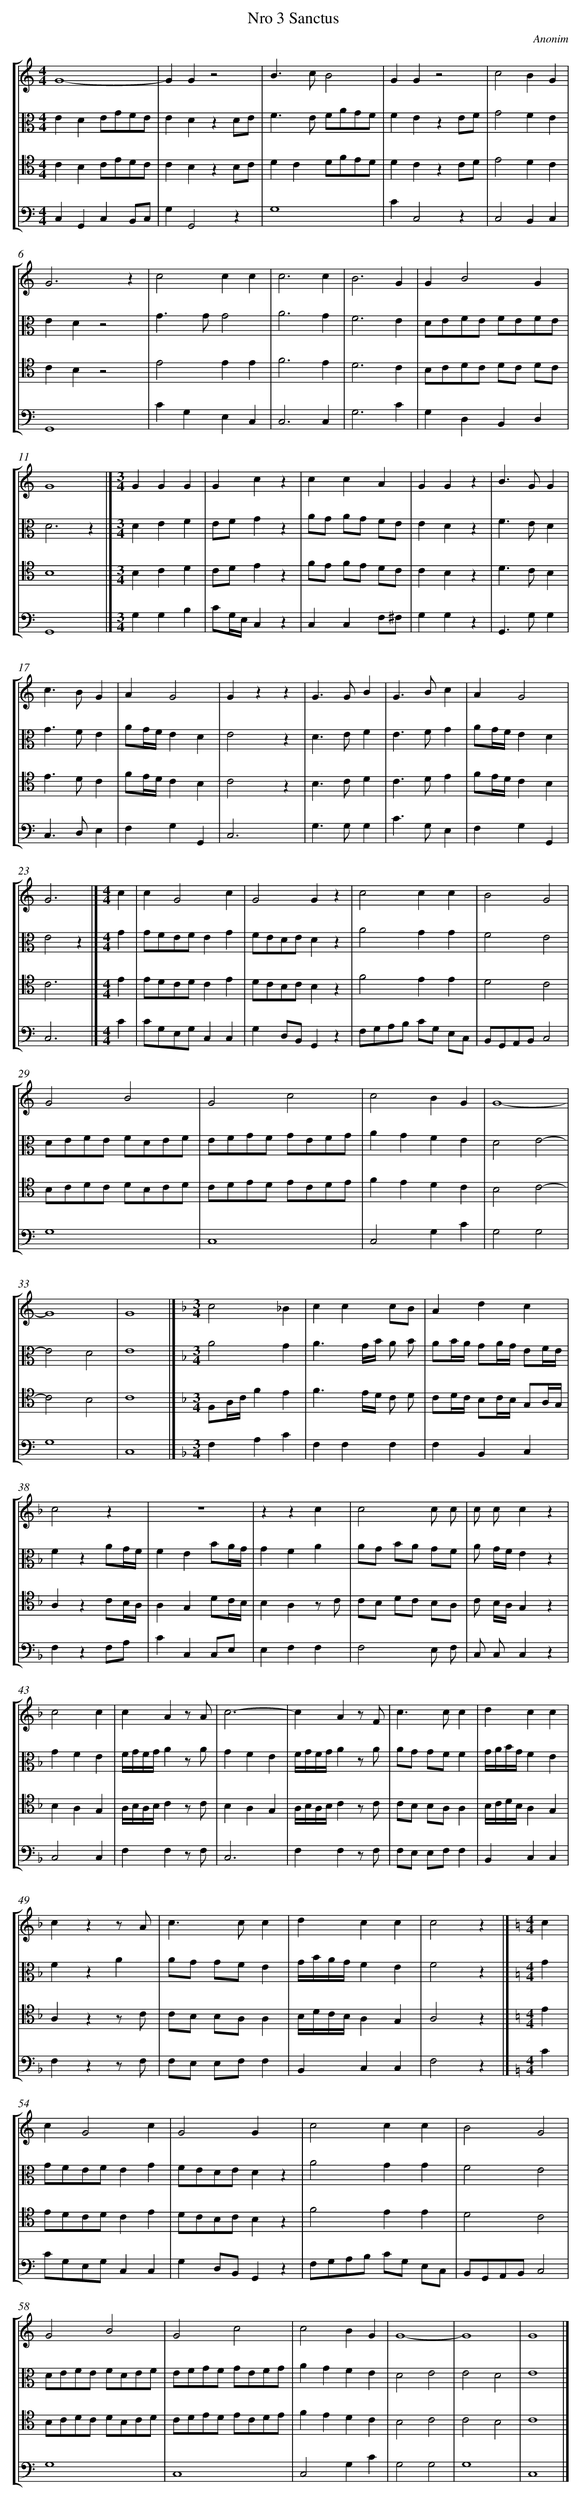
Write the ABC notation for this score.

X:1
T: Nro 3 Sanctus
C: Anonim
L: 1/8
M: 4/4
%%staves [1 2 3 4]
V: 1
V: 2 clef=alto
V: 3 clef=tenor
V: 4 clef=bass
K: C
[V:1] G8- |
[V:2] E2D2EGFE |
[V:3] C2B,2CEDC |
[V:4] C,2G,,2C,2B,,C, |
[V:1] G2G2z4 |
[V:2] E2D2z2DE |
[V:3] C2B,2z2B,C |
[V:4] G,2G,,4z2 |
[V:1] B2>c2B4 |
[V:2] F2>E2 FAGF |
[V:3] D2C2DFED |
[V:4] G,8 |
[V:1] G2G2z4 |
[V:2] F2E2z2EF |
[V:3] D2C2z2CD |
[V:4] C2C,4z2 |
[V:1] c4B2G2 |
[V:2] G4F2E2 |
[V:3] E4D2C2 |
[V:4] C,4B,,2C,2 |
[V:1] G6z2 |
[V:2] E2D2z4 |
[V:3] C2B,2z4 |
[V:4] G,,8 |
[V:1] c4c2c2 |
[V:2] G2>G2G4 |
[V:3] E4E2E2 |
[V:4] C2G,2E,2C,2 |
[V:1] c6c2 |
[V:2] A6G2 |
[V:3] F6E2 |
[V:4] C,6C,2 |
[V:1] B6G2 |
[V:2] F6E2 |
[V:3] D6C2 |
[V:4] G,6C2 |
[V:1] G2B4G2 |
[V:2] DEFE FEFE |
[V:3] B,CDC DC DC |
[V:4] G,2D,2B,,2D,2 |
[V:1] G8 |]
[V:2] D6z2 |]
[V:3] B,8 |]
[V:4] G,,8 |]
[V:1] [M:3/4]G2G2G2 [I:setbarnb 13]|
[V:2] [M:3/4]D2E2F2 |
[V:3] [M:3/4]B,2C2D2 |
[V:4] [M:3/4]G,2G,2B,2 |
[V:1] G2c2z2 |
[V:2] EFG2z2 |
[V:3] CDE2z2 |
[V:4] CG,/E,/C,2z2 |
[V:1] c2c2A2 |
[V:2] AG AG FE |
[V:3] FE FE DC |
[V:4] C,2C,2F,^F, |
[V:1] G2G2z2 |
[V:2] E2D2z2 |
[V:3] C2B,2z2 |
[V:4] G,2G,2z2 |
[V:1] B2>G2G2 |
[V:2] F2>E2D2 |
[V:3] D2>C2B,2 |
[V:4] G,,2>G,2G,2 |
[V:1] c2>B2G2 |
[V:2] G2>F2E2 |
[V:3] E2>D2C2 |
[V:4] C,2>D,2E,2 |
[V:1] A2G4 |
[V:2] AG/F/E2D2 |
[V:3] FE/D/C2B,2 |
[V:4] F,2G,2G,,2 |
[V:1] G2z2z2 |
[V:2] E4z2 |
[V:3] C4z2 |
[V:4] C,6 |
[V:1] G2>G2B2 |
[V:2] D2>E2F2 |
[V:3] B,2>C2D2 |
[V:4] G,2>G,2G,2 |
[V:1] G2>B2c2 |
[V:2] E2>F2G2 |
[V:3] C2>D2E2 |
[V:4] C2>G,2E,2 |
[V:1] A2G4 |
[V:2] AG/F/E2D2 |
[V:3] FE/D/C2B,2 |
[V:4] F,2G,2G,,2 |
[V:1] G6 |]
[V:2] E4z2 |]
[V:3] C6 |]
[V:4] C,6 |]
[V:1] [M:4/4]c2 [I:setbarnb 25]|
[V:2] [M:4/4]G2 |
[V:3] [M:4/4]E2 |
[V:4] [M:4/4]C2 |
[V:1] c2G4c2 |
[V:2] GFEFE2G2 |
[V:3] EDCDC2E2 |
[V:4] CG,E,G,C,2C,2 |
[V:1] G4G2z2 |
[V:2] FEDED2z2 |
[V:3] DCB,CB,2z2 |
[V:4] G,2D,B,,G,,2z2 |
[V:1] c4c2c2 |
[V:2] A4G2G2 |
[V:3] F4E2E2 |
[V:4] F,G,A,B, CG, E,C, |
[V:1] B4G4 |
[V:2] F4E4 |
[V:3] D4C4 |
[V:4] B,,G,,A,,B,,C,4 |
[V:1] G4B4 |
[V:2] DEFE FDEF |
[V:3] B,CDC DB,CD |
[V:4] G,8 |
[V:1] G4c4 |
[V:2] EFGF GEFG |
[V:3] CDED ECDE |
[V:4] C,8 |
[V:1] c4B2G2 |
[V:2] A2G2F2E2 |
[V:3] F2E2D2C2 |
[V:4] C,4G,2C2 |
[V:1] G8- |
[V:2] D4E4- |
[V:3] B,4C4- |
[V:4] G,4G,4 |
[V:1] G8 |
[V:2] E4D4 |
[V:3] C4B,4 |
[V:4] G,8 |
[V:1] G8 |]
[V:2] E8 |]
[V:3] C8 |]
[V:4] C,8 |]
[V:1]  [K:F] [M:3/4]c4_B2 [I:setbarnb 36]|
[V:2]  [K:F] [M:3/4]A4G2 |
[V:3]  [K:F] [M:3/4]F,A,/C/F2E2 |
[V:4]  [K:F] [M:3/4]F,2A,2C2 |
[V:1] c2c2cB |
[V:2] A3G/B/ A B |
[V:3] F3E/D/ C D |
[V:4] F,2F,2F,2 |
[V:1] A2d2c2 |
[V:2] AB/A/ GA/G/ EF/E/ |
[V:3] CD/C/ B,C/B,/ G,A,/G,/ |
[V:4] F,2B,,2C,2 |
[V:1] c4z2 |
[V:2] F2z2AG/F/ |
[V:3] A,2z2CB,/A,/ |
[V:4] F,2z2F,A, |
[V:1] z6 |
[V:2] F2E2BA/G/ |
[V:3] A,2G,2DC/B,/ |
[V:4] C2C,2C,E, |
[V:1] z2z2c2 |
[V:2] G2F2A2 |
[V:3] B,2A,2z C |
[V:4] E,2F,2F,2 |
[V:1] c4c c |
[V:2] AG BA GF |
[V:3] CB, DC B,A, |
[V:4] F,4E, F, |
[V:1] c cc2z2 |
[V:2] A G/F/E2z2 |
[V:3] C B,/A,/G,2z2 |
[V:4] C, C,C,2z2 |
[V:1] c4c2 |
[V:2] G2F2E2 |
[V:3] B,2A,2G,2 |
[V:4] C,4C,2 |
[V:1] c2A2z A |
[V:2] F/G/F/G/A2z A |
[V:3] A,/B,/A,/B,/C2z C |
[V:4] F,2F,2z F, |
[V:1] c6- |
[V:2] G2F2E2 |
[V:3] B,2A,2G,2 |
[V:4] C,6 |
[V:1] c2A2z F |
[V:2] F/G/F/G/A2z A |
[V:3] A,/B,/A,/B,/C2z C |
[V:4] F,2F,2z F, |
[V:1] c2>c2c2 |
[V:2] AG GFF2 |
[V:3] CB, B,A,A,2 |
[V:4] F,E, E,F,F,2 |
[V:1] d2c2c2 |
[V:2] G/A/B/G/F2E2 |
[V:3] B,/C/D/B,/A,2G,2 |
[V:4] B,,2C,2C,2 |
[V:1] c2z2z A |
[V:2] F2z2A2 |
[V:3] A,2z2z C |
[V:4] F,2z2z F, |
[V:1] c2>c2c2 |
[V:2] AG GFE2 |
[V:3] CB, B,A,A,2 |
[V:4] F,E, E,F,F,2 |
[V:1] d2c2c2 |
[V:2] G/B/A/G/F2E2 |
[V:3] B,/D/C/B,/A,2G,2 |
[V:4] B,,2C,2C,2 |
[V:1] c4z2 |]
[V:2] F4z2 |]
[V:3] A,4z2 |]
[V:4] F,4z2 |]
[V:1]  [K:C] [M:4/4]c2 [I:setbarnb 54]|
[V:2]  [K:C] [M:4/4]G2 |
[V:3]  [K:C] [M:4/4]E2 |
[V:4]  [K:C] [M:4/4]C2 |
[V:1] c2G4c2 |
[V:2] GFEFE2G2 |
[V:3] EDCDC2E2 |
[V:4] CG,E,G,C,2C,2 |
[V:1] G4G2x2 |
[V:2] FEDED2z2 |
[V:3] DCB,CB,2z2 |
[V:4] G,2D,B,,G,,2z2 |
[V:1] c4c2c2 |
[V:2] A4G2G2 |
[V:3] F4E2E2 |
[V:4] F,G,A,B, CG, E,C, |
[V:1] B4G4 |
[V:2] F4E4 |
[V:3] D4C4 |
[V:4] B,,G,,A,,B,,C,4 |
[V:1] G4B4 |
[V:2] DEFE FDEF |
[V:3] B,CDC DB,CD |
[V:4] G,8 |
[V:1] G4c4 |
[V:2] EFGF GEFG |
[V:3] CDED ECDE |
[V:4] C,8 |
[V:1] c4B2G2 |
[V:2] A2G2F2E2 |
[V:3] F2E2D2C2 |
[V:4] C,4G,2C2 |
[V:1] G8- |
[V:2] D4E4 |
[V:3] B,4C4 |
[V:4] G,4G,4 |
[V:1] G8 |
[V:2] E4D4 |
[V:3] C4B,4 |
[V:4] G,8 |
[V:1] G8 |]
[V:2] E8 |]
[V:3] C8 |]
[V:4] C,8 |]
